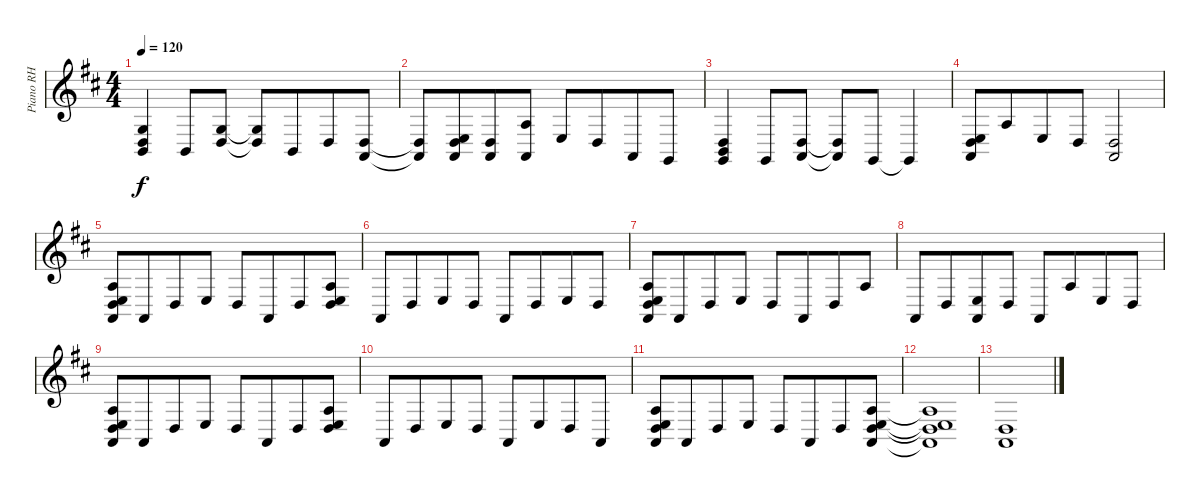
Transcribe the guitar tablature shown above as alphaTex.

\track ("Piano RH" "Piano RH") {instrument brightacousticpiano}
\staff {score}
\tuning (E4 B3 G3 D3 A2 E2 B1) {hide}
\ts (4 4)
\tempo 120
\clef g2
\ks d
(0.3 0.4 2.5).4{dy f} 2.5.8 (0.3 0.4).8 (0.3{t} 0.4{t}).8 2.5.8{beam merge} 0.4.8 (0.4 0.5).8 |
(0.4{t} 0.5{t}).8 (0.4 7.5 5.6).8{beam merge} (0.4 0.5).8 (2.3 0.5).8 2.4.8 0.4.8{beam merge} 0.5.8 3.6.8 |
(0.4 2.5 3.6).4 3.6.8 (0.4 0.5).8 (0.4{t} 0.5{t}).8 3.6.8 3.6{t}.4 |
(0.4 0.5 12.6).8 2.3.8{beam merge} 2.4.8 0.4.8 (0.4 0.5).2 |
(2.3 2.4 5.5 5.6).8 0.5.8{beam merge} 0.4.8 2.4.8 0.4.8 0.5.8{beam merge} 0.4.8 (2.3 0.4 7.5).8 |
0.5.8 0.4.8{beam merge} 2.4.8 0.4.8 0.5.8 0.4.8{beam merge} 2.4.8 0.4.8 |
(2.3 0.4 7.5 5.6).8 0.5.8{beam merge} 0.4.8 2.4.8 0.4.8 0.5.8{beam merge} 0.4.8 2.3.8 |
0.5.8 0.4.8{beam merge} (2.4 0.5).8 0.4.8 0.5.8 2.3.8{beam merge} 2.4.8 0.4.8 |
(2.3 2.4 5.5 5.6).8 0.5.8{beam merge} 0.4.8 2.4.8 0.4.8 0.5.8{beam merge} 0.4.8 (2.3 0.4 7.5).8 |
0.5.8 0.4.8{beam merge} 2.4.8 0.4.8 0.5.8 2.4.8{beam merge} 0.4.8 0.5.8 |
(2.3 0.4 0.5 12.6).8 0.5.8{beam merge} 0.4.8 2.4.8 0.4.8 0.5.8{beam merge} 0.4.8 (2.3 0.4 7.5 5.6).8 |
(2.3{t} 0.4{t} 7.5{t} 5.6{t}).1 |
(0.4 0.5).1
